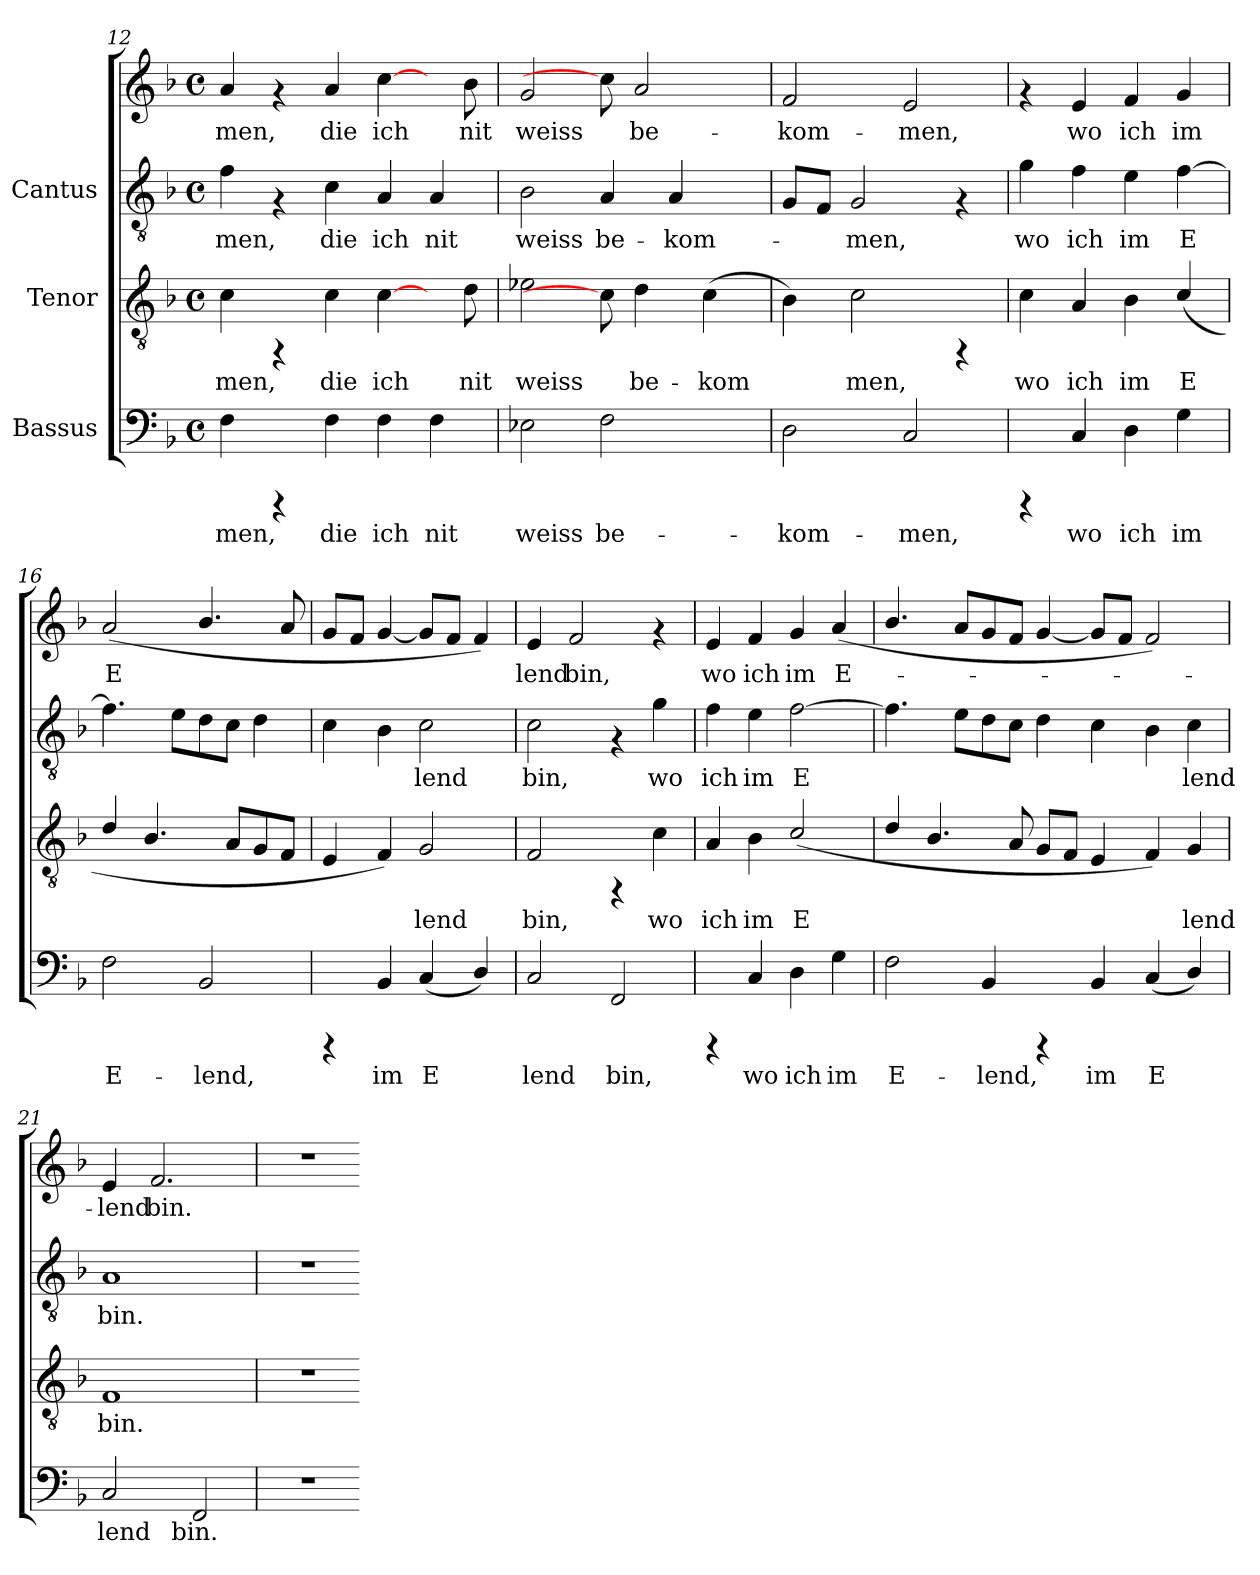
**kern	**text	**kern	**text	**kern	**text	**kern	**text
*part3	*part3	*part2	*part2	*part1	*part1	*part1	*part1
*staff4	*staff4	*staff3	*staff3	*staff2	*staff2	*staff1	*staff1
*I"Bassus	*	*I"Tenor	*	*I"Cantus	*	*	*
*clefF4	*	*clefGv2	*	*clefGv2	*	*clefG2	*
*k[b-]	*	*k[b-]	*	*k[b-]	*	*k[b-]	*
*F:	*	*F:	*	*F:	*	*F:	*
*M4/4	*	*M4/4	*	*M4/4	*	*M4/4	*
*met(c)	*	*met(c)	*	*met(c)	*	*met(c)	*
=12	=12	=12	=12	=12	=12	=12	=12
!	!LO:LY:b:cj	!	!LO:LY:b:cj	!	!LO:LY:b:cj	!	!LO:LY:b:cj
4F\	-men,	4c\	-men,	4f\	men,	4a/	-men,
4rCCC	.	4rFF	.	4rF	.	4rf	.
!	!LO:LY:b:cj	!	!LO:LY:b:cj	!	!LO:LY:b:cj	!	!LO:LY:b:cj
4F\	die	4c\	die	4c\	die	4a/	die
!	!LO:LY:b:cj	!	!LO:LY:b:cj	!	!LO:LY:b:cj	!	!LO:LY:b:cj
4F\	ich	[4c\	ich	4A/	ich	[4cc\	ich
!	!LO:LY:b:cj	!	!	!	!LO:LY:b:cj	!	!
4F\	nit	8ryy	.	4A/	nit	8ryy	.
!	!	!	!LO:LY:b:cj	!	!	!	!LO:LY:b:cj
.	.	8d\	nit	.	.	8b-\	nit
=13	=13	=13	=13	=13	=13	=13	=13
!	!LO:LY:b:cj	!	!LO:LY:b:cj	!	!LO:LY:b:cj	!	!LO:LY:b:cj
2E-X\	weiss	2e-X\	weiss	2B-\	-weiss	2g/	weiss
!	!LO:LY:b:cj	!	!	!	!LO:LY:b:cj	!	!
2F\	be-	8c\]	.	4A/	be-	8cc\]	.
!	!	!	!LO:LY:b:cj	!	!	!	!LO:LY:b:cj
.	.	4d\	be-	.	.	2a/	be-
!	!	!	!	!	!LO:LY:b:cj	!	!
.	.	.	.	4A/	-kom-	.	.
!	!	!	!LO:LY:b:cj	!	!	!	!
.	.	(>4c\	-kom-	.	.	.	.
8ryy	.	.	.	8ryy	.	.	.
=14	=14	=14	=14	=14	=14	=14	=14
!	!LO:LY:b:cj	!	!LO:LY:b:cj	!	!LO:LY:b:cj	!	!LO:LY:b:cj
2D\	-kom-	4B-\)	-	8G/L	.	2f/	-kom-
!	!	!	!	!	!LO:LY:b:cj	!	!
.	.	.	.	8F/J	.	.	.
!	!	!	!LO:LY:b:cj	!	!LO:LY:b:cj	!	!
.	.	2c\	men,	2G/	men,	.	.
!	!LO:LY:b:cj	!	!	!	!	!	!LO:LY:b:cj
2C/	-men,	.	.	.	.	2e/	-men,
.	.	4rFF	.	4rF	.	.	.
=15	=15	=15	=15	=15	=15	=15	=15
!	!	!	!LO:LY:b:cj	!	!LO:LY:b:cj	!	!
4rCCC	.	4c\	wo	4g\	wo	4rf	.
!	!LO:LY:b:cj	!	!LO:LY:b:cj	!	!LO:LY:b:cj	!	!LO:LY:b:cj
4C/	wo	4A/	ich	4f\	ich	4e/	wo
!	!LO:LY:b:cj	!	!LO:LY:b:cj	!	!LO:LY:b:cj	!	!LO:LY:b:cj
4D\	ich	4B-\	im	4e\	im	4f/	ich
!	!LO:LY:b:cj	!	!LO:LY:b:cj	!	!LO:LY:b:cj	!	!LO:LY:b:cj
4G\	im	(<4c/	E-	[>4f\	E-	4g/	im
!!LO:LB:g=z
=16	=16	=16	=16	=16	=16	=16	=16
!	!LO:LY:b:cj	!	!	!	!	!	!LO:LY:b:cj
2F\	E-	4d/	.	4.f\]	.	(<2a/	-E-
.	.	4.B-/	.	.	.	.	.
.	.	.	.	8e\L	.	.	.
!	!LO:LY:b:cj	!	!	!	!	!	!LO:LY:b:cj
2BB-/	-lend,	.	.	8d\	.	4.b-/	--
.	.	8A/L	.	8c\J	.	.	.
.	.	8G/	.	4d\	.	.	.
!	!	!	!	!	!	!	!LO:LY:b:cj
.	.	8F/J	.	.	.	8a/	--
=17	=17	=17	=17	=17	=17	=17	=17
!	!	!	!LO:LY:b:cj	!	!LO:LY:b:cj	!	!
4rCCC	.	4E/	-	4c\	-	8g/L	.
.	.	.	.	.	.	8f/J	.
!	!LO:LY:b:cj	!	!LO:LY:b:cj	!	!LO:LY:b:cj	!	!
4BB-/	im	4F/)	.	4B-\	.	[<4g/	.
!	!LO:LY:b:cj	!	!LO:LY:b:cj	!	!LO:LY:b:cj	!	!
(<4C/	E-	2G/	lend	2c\	lend	8g/L]	.
.	.	.	.	.	.	8f/J	.
!	!LO:LY:b:cj	!	!	!	!	!	!
4D/)	--	.	.	.	.	4f/)	.
=18	=18	=18	=18	=18	=18	=18	=18
!	!LO:LY:b:cj	!	!LO:LY:b:cj	!	!LO:LY:b:cj	!	!LO:LY:b:cj
2C/	-lend	2F/	bin,	2c\	bin,	4e/	lend
!	!	!	!	!	!	!	!LO:LY:b:cj
.	.	.	.	.	.	2f/	bin,
!	!LO:LY:b:cj	!	!	!	!	!	!
2FF/	bin,	4rFF	.	4rF	.	.	.
!	!	!	!LO:LY:b:cj	!	!LO:LY:b:cj	!	!
.	.	4c\	wo	4g\	wo	4rf	.
=19	=19	=19	=19	=19	=19	=19	=19
!	!	!	!LO:LY:b:cj	!	!LO:LY:b:cj	!	!LO:LY:b:cj
4rCCC	.	4A/	ich	4f\	-ich	4e/	wo
!	!LO:LY:b:cj	!	!LO:LY:b:cj	!	!LO:LY:b:cj	!	!LO:LY:b:cj
4C/	wo	4B-\	im	4e\	im	4f/	ich
!	!LO:LY:b:cj	!	!LO:LY:b:cj	!	!LO:LY:b:cj	!	!LO:LY:b:cj
4D\	ich	(<2c/	E-	[>2f\	E-	4g/	im
!	!LO:LY:b:cj	!	!	!	!	!	!LO:LY:b:cj
4G\	im	.	.	.	.	(<4a/	E-
!!LO:LB:g=z
=20	=20	=20	=20	=20	=20	=20	=20
!	!LO:LY:b:cj	!	!	!	!	!	!
2F\	E-	4d/	.	4.f\]	.	4.b-/	.
.	.	4.B-/	.	.	.	.	.
.	.	.	.	8e\L	.	8a/L	.
!	!LO:LY:b:cj	!	!	!	!	!	!
4BB-/	-lend,	.	.	8d\	.	8g/	.
.	.	8A/	.	8c\J	.	8f/J	.
!	!	!	!LO:LY:b:cj	!	!LO:LY:b:cj	!	!
4rCCC	.	8G/L	-	4d\	-	[<4g/	.
!	!	!	!LO:LY:b:cj	!	!	!	!
.	.	8F/J	.	.	.	.	.
!	!LO:LY:b:cj	!	!LO:LY:b:cj	!	!LO:LY:b:cj	!	!
4BB-/	im	4E/	.	4c\	.	8g/L]	.
.	.	.	.	.	.	8f/J	.
!	!LO:LY:b:cj	!	!LO:LY:b:cj	!	!LO:LY:b:cj	!	!
(<4C/	E-	4F/)	.	4B-\	.	2f/)	.
!	!LO:LY:b:cj	!	!LO:LY:b:cj	!	!LO:LY:b:cj	!	!
4D/)	--	4G/	lend	4c\	lend	.	.
=21	=21	=21	=21	=21	=21	=21	=21
!	!LO:LY:b:cj	!	!LO:LY:b:cj	!	!LO:LY:b:cj	!	!LO:LY:b:cj
2C/	-lend	1F	bin.	1A	bin.	4e/	lend
!	!	!	!	!	!	!	!LO:LY:b:cj
.	.	.	.	.	.	2.f/	bin.
!	!LO:LY:b:cj	!	!	!	!	!	!
2FF/	bin.	.	.	.	.	.	.
=22	=22	=22	=22	=22	=22	=22	=22
1r	.	1r	.	1r	.	1r	.
=	==	=	==	==	==	==	==
*-	*-	*-	*-	*-	*-	*-	*-
